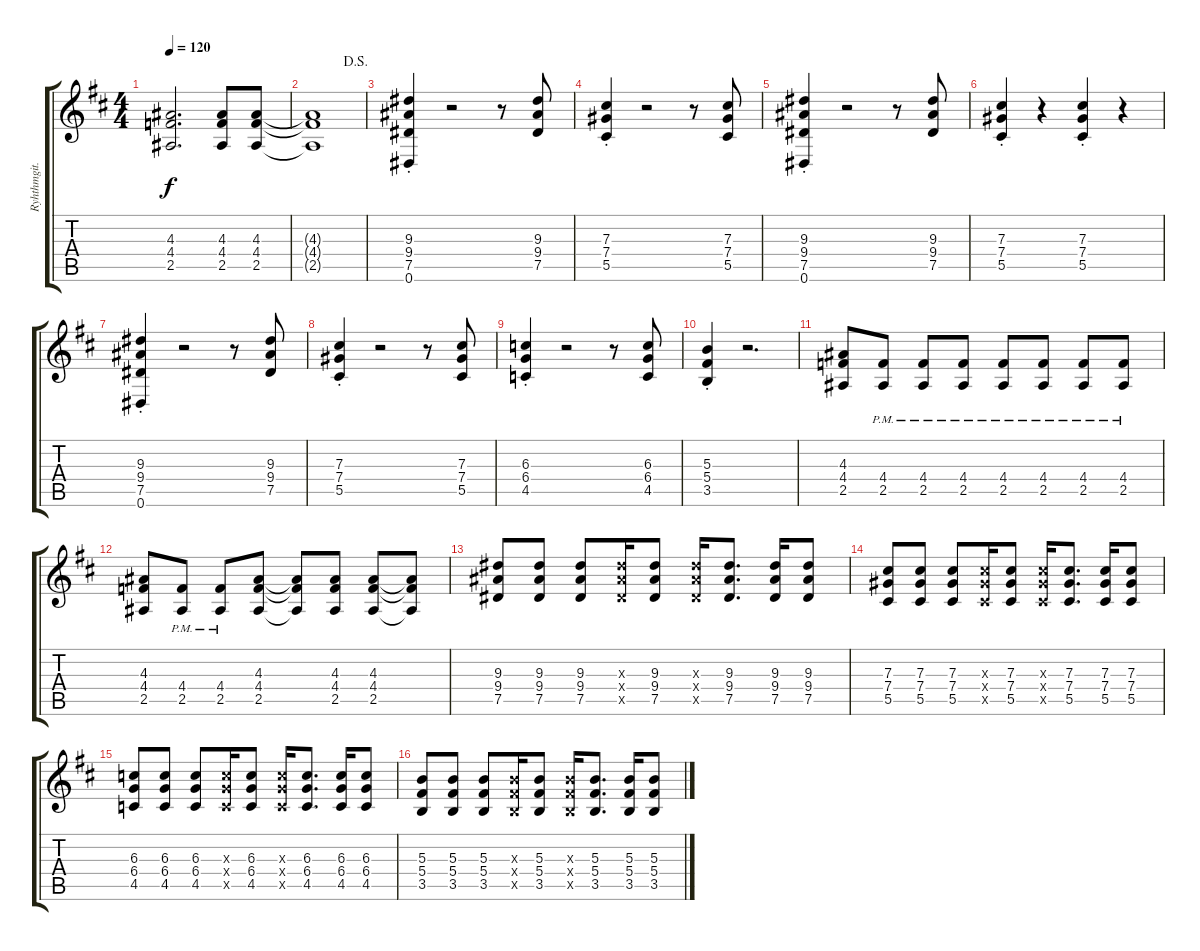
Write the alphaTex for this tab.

\track ("Ryhthmgit.1" "Ryhthmgit.") {instrument distortionguitar}
\staff {score tabs}
\tuning (Eb4 Bb3 Gb3 Db3 Ab2 Eb2) {hide}
\ts (4 4)
\tempo 120
\clef g2
\ks d
(4.3 4.4 2.5).2{d dy f} (4.3 4.4 2.5).8 (4.3 4.4 2.5).8 |
\jump dalsegno
(4.3{t} 4.4{t} 2.5{t}).1 |
(9.3{st} 9.4{st} 7.5{st} 0.6{st}).4 r.2 r.8 (9.3 9.4 7.5).8 |
(7.3{st} 7.4{st} 5.5{st}).4 r.2 r.8 (7.3 7.4 5.5).8 |
(9.3{st} 9.4{st} 7.5{st} 0.6{st}).4 r.2 r.8 (9.3 9.4 7.5).8 |
(7.3{st} 7.4{st} 5.5{st}).4 r.4 (7.3{st} 7.4{st} 5.5{st}).4 r.4 |
(9.3{st} 9.4{st} 7.5{st} 0.6{st}).4 r.2 r.8 (9.3 9.4 7.5).8 |
(7.3{st} 7.4{st} 5.5{st}).4 r.2 r.8 (7.3 7.4 5.5).8 |
(6.3{st} 6.4{st} 4.5{st}).4 r.2 r.8 (6.3 6.4 4.5).8 |
(5.3{st} 5.4{st} 3.5{st}).4 r.2{d} |
(4.3 4.4 2.5).8 (4.4{pm} 2.5{pm}).8 (4.4{pm} 2.5{pm}).8 (4.4{pm} 2.5{pm}).8 (4.4{pm} 2.5{pm}).8 (4.4{pm} 2.5{pm}).8 (4.4{pm} 2.5{pm}).8 (4.4{pm} 2.5{pm}).8 |
(4.3 4.4 2.5).8 (4.4{pm} 2.5{pm}).8 (4.4{pm} 2.5{pm}).8 (4.3 4.4 2.5).8 (4.3{t} 4.4{t} 2.5{t}).8 (4.3 4.4 2.5).8 (4.3 4.4 2.5).8 (4.3{t} 4.4{t} 2.5{t}).8 |
(9.3 9.4 7.5).8 (9.3 9.4 7.5).8 (9.3 9.4 7.5).8 (9.3{x} 9.4{x} 7.5{x}).16 (9.3 9.4 7.5).8 (9.3{x} 9.4{x} 7.5{x}).16 (9.3 9.4 7.5).8{d} (9.3 9.4 7.5).16 (9.3 9.4 7.5).8 |
(7.3 7.4 5.5).8 (7.3 7.4 5.5).8 (7.3 7.4 5.5).8 (7.3{x} 7.4{x} 5.5{x}).16 (7.3 7.4 5.5).8 (7.3{x} 7.4{x} 5.5{x}).16 (7.3 7.4 5.5).8{d} (7.3 7.4 5.5).16 (7.3 7.4 5.5).8 |
(6.3 6.4 4.5).8 (6.3 6.4 4.5).8 (6.3 6.4 4.5).8 (6.3{x} 6.4{x} 4.5{x}).16 (6.3 6.4 4.5).8 (6.3{x} 6.4{x} 4.5{x}).16 (6.3 6.4 4.5).8{d} (6.3 6.4 4.5).16 (6.3 6.4 4.5).8 |
(5.3 5.4 3.5).8 (5.3 5.4 3.5).8 (5.3 5.4 3.5).8 (5.3{x} 5.4{x} 3.5{x}).16 (5.3 5.4 3.5).8 (5.3{x} 5.4{x} 3.5{x}).16 (5.3 5.4 3.5).8{d} (5.3 5.4 3.5).16 (5.3 5.4 3.5).8
